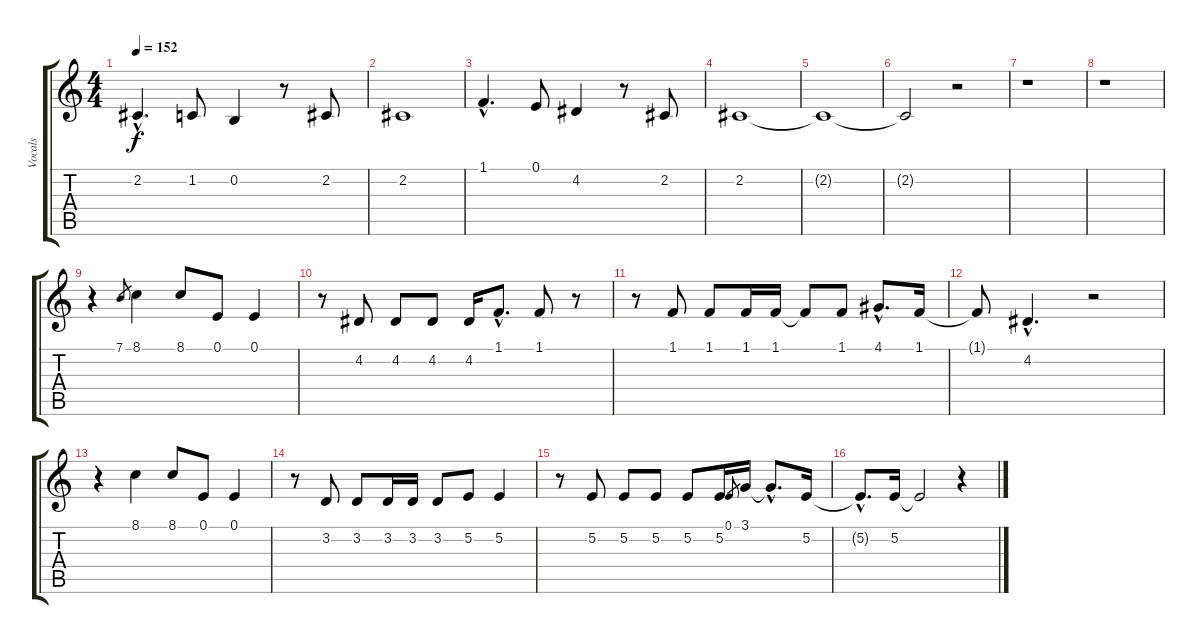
\track ("Vocals" "Vocals") {instrument synthbrass2}
\staff {score tabs}
\tuning (E4 B3 G3 D3 A2 E2) {hide}
\ts (4 4)
\tempo 152
\clef g2
\ks c
2.2{hac}.4{d dy f} 1.2.8 0.2.4 r.8 2.2.8 |
2.2.1 |
1.1{hac}.4{d} 0.1.8 4.2.4 r.8 2.2.8 |
2.2.1 |
2.2{t}.1 |
2.2{t}.2 r.2 |
r.1 |
r.1 |
r.4 7.1.8{gr} 8.1.4 8.1.8 0.1.8 0.1.4 |
r.8 4.2.8 4.2.8 4.2.8 4.2.16 1.1{hac}.8{d} 1.1.8 r.8 |
r.8 1.1.8 1.1.8 1.1.16 1.1.16 1.1{t}.8 1.1.8 4.1{hac}.8{d} 1.1.16 |
1.1{t}.8 4.2{hac}.4{d} r.2 |
r.4 8.1.4 8.1.8 0.1.8 0.1.4 |
r.8 3.2.8 3.2.8 3.2.16 3.2.16 3.2.8 5.2.8 5.2.4 |
r.8 5.2.8 5.2.8 5.2.8 5.2.8 5.2.16 0.1.8{gr} 3.1.16 3.1{hac t}.8{d} 5.2.16 |
5.2{hac t}.8{d} 5.2.16 5.2{t}.2 r.4
